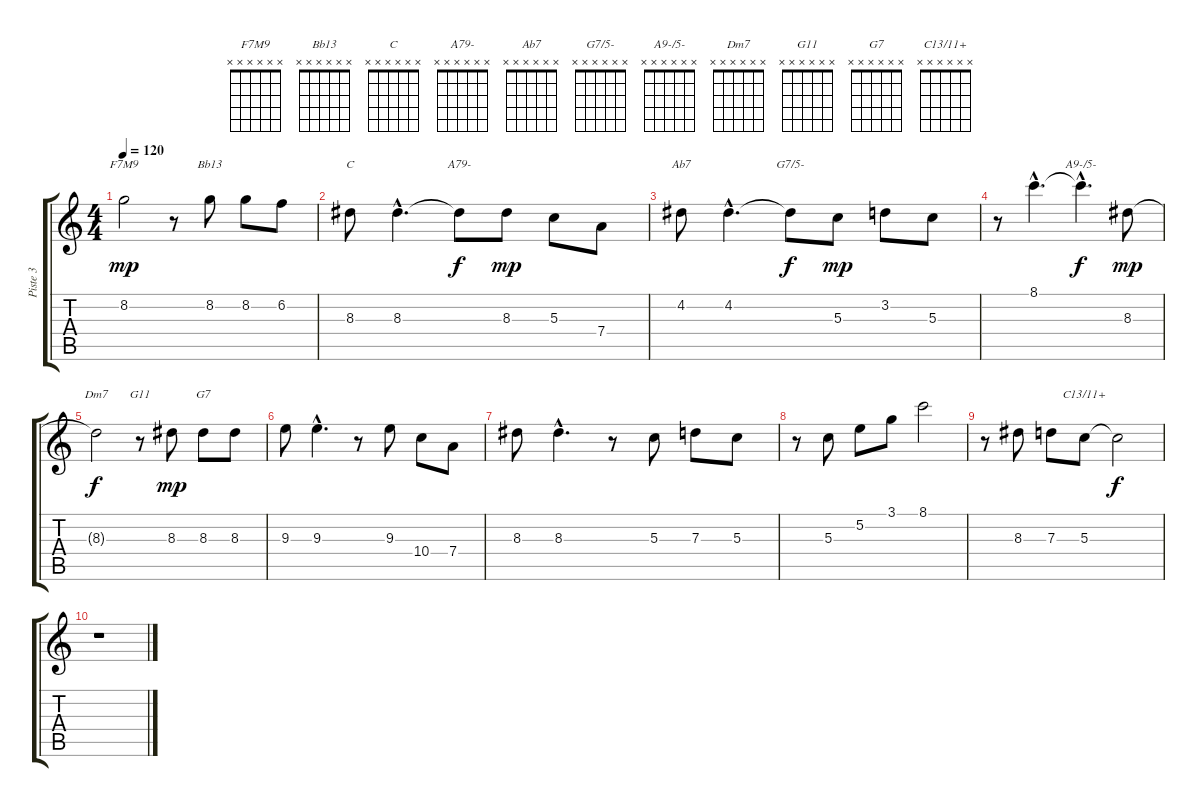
\track ("Piste 3" "Piste 3") {instrument acousticguitarnylon}
\staff {score tabs}
\tuning (E4 B3 G3 D3 A2 E2) {hide}
\chord ("F7M9" x x x x x x) {firstfret 0}
\chord ("Bb13" x x x x x x) {firstfret 0}
\chord ("C" x x x x x x) {firstfret 0}
\chord ("A79-" x x x x x x) {firstfret 0}
\chord ("Ab7" x x x x x x) {firstfret 0}
\chord ("G7/5-" x x x x x x) {firstfret 0}
\chord ("A9-/5-" x x x x x x) {firstfret 0}
\chord ("Dm7" x x x x x x) {firstfret 0}
\chord ("G11" x x x x x x) {firstfret 0}
\chord ("G7" x x x x x x) {firstfret 0}
\chord ("C13/11+" x x x x x x) {firstfret 0}
\ts (4 4)
\tempo 120
\clef g2
\ks c
8.2.2{ch "F7M9" dy mp} r.8 8.2.8{ch "Bb13"} 8.2.8 6.2.8 |
8.3.8{ch "C"} 8.3{hac}.4{d} 8.3{t}.8{ch "A79-" dy f} 8.3.8{dy mp} 5.3.8 7.4.8 |
4.2.8{ch "Ab7"} 4.2{hac}.4{d} 4.2{t}.8{ch "G7/5-" dy f} 5.3.8{dy mp} 3.2.8 5.3.8 |
r.8 8.1{hac}.4{d} 8.1{hac t}.4{d ch "A9-/5-" dy f} 8.3.8{dy mp} |
8.3{t}.2{ch "Dm7" dy f} r.8{ch "G11"} 8.3.8{dy mp} 8.3.8{ch "G7"} 8.3.8 |
9.3.8 9.3{hac}.4{d} r.8 9.3.8 10.4.8 7.4.8 |
8.3.8 8.3{hac}.4{d} r.8 5.3.8 7.3.8 5.3.8 |
r.8 5.3.8 5.2.8 3.1.8 8.1.2 |
r.8 8.3.8 7.3.8 5.3.8{ch "C13/11+"} 5.3{t}.2{dy f} |
r.1
